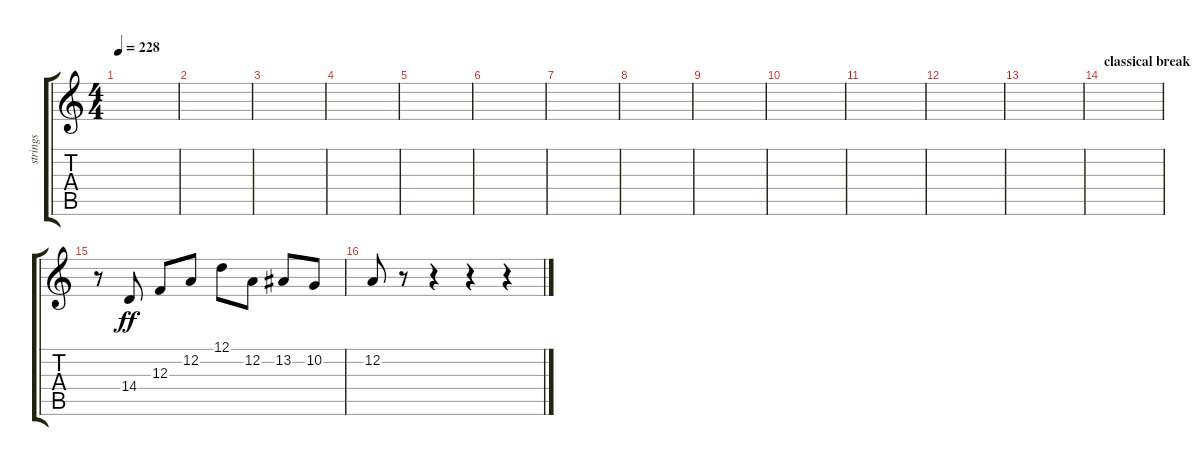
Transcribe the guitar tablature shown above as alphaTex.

\track ("strings" "strings") {instrument tremolostrings}
\staff {score tabs}
\tuning (D4 A3 F3 C3 G2 D2) {hide}
\ts (4 4)
\tempo 228
\clef g2
\ks c
|
|
|
|
|
|
|
|
|
|
|
|
|
\section ("" "classical break")
|
r.8 14.4.8{dy ff} 12.3.8 12.2.8 12.1.8 12.2.8 13.2.8 10.2.8 |
12.2.8 r.8 r.4 r.4 r.4
